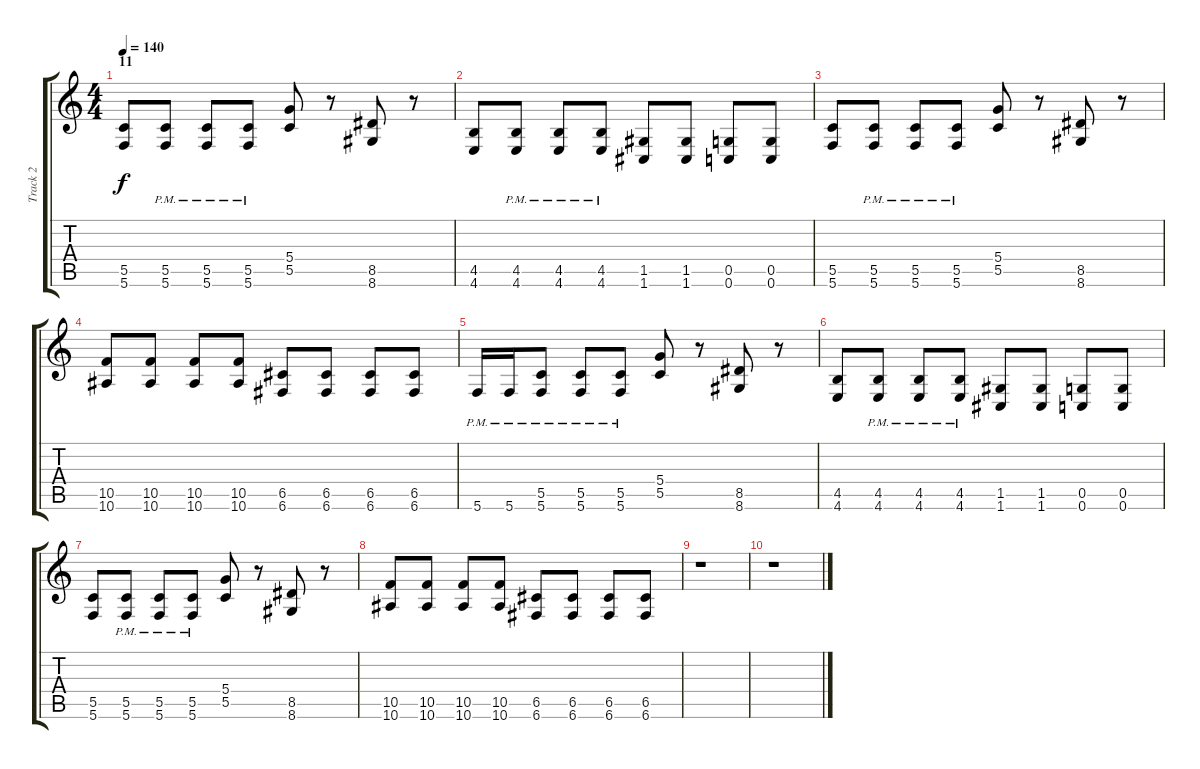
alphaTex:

\track ("Track 2" "Track 2") {instrument distortionguitar}
\staff {score tabs}
\tuning (E4 B3 G3 D3 G2 C2) {hide}
\ts (4 4)
\section ("" "11")
\tempo 140
\clef g2
\ks c
(5.5 5.6).8{dy f} (5.5{pm} 5.6{pm}).8 (5.5{pm} 5.6{pm}).8 (5.5{pm} 5.6{pm}).8 (5.4 5.5).8 r.8 (8.5 8.6).8 r.8 |
(4.5 4.6).8 (4.5{pm} 4.6{pm}).8 (4.5{pm} 4.6).8 (4.5{pm} 4.6{pm}).8 (1.5 1.6).8 (1.5 1.6).8 (0.5 0.6).8 (0.5 0.6).8 |
(5.5 5.6).8 (5.5{pm} 5.6{pm}).8 (5.5{pm} 5.6{pm}).8 (5.5{pm} 5.6{pm}).8 (5.4 5.5).8 r.8 (8.5 8.6).8 r.8 |
(10.5 10.6).8 (10.5 10.6).8 (10.5 10.6).8 (10.5 10.6).8 (6.5 6.6).8 (6.5 6.6).8 (6.5 6.6).8 (6.5 6.6).8 |
5.6{pm}.16 5.6{pm}.16 (5.5{pm} 5.6{pm}).8 (5.5{pm} 5.6{pm}).8 (5.5{pm} 5.6{pm}).8 (5.4 5.5).8 r.8 (8.5 8.6).8 r.8 |
(4.5 4.6).8 (4.5{pm} 4.6{pm}).8 (4.5{pm} 4.6).8 (4.5{pm} 4.6{pm}).8 (1.5 1.6).8 (1.5 1.6).8 (0.5 0.6).8 (0.5 0.6).8 |
(5.5 5.6).8 (5.5{pm} 5.6{pm}).8 (5.5{pm} 5.6{pm}).8 (5.5{pm} 5.6{pm}).8 (5.4 5.5).8 r.8 (8.5 8.6).8 r.8 |
(10.5 10.6).8 (10.5 10.6).8 (10.5 10.6).8 (10.5 10.6).8 (6.5 6.6).8 (6.5 6.6).8 (6.5 6.6).8 (6.5 6.6).8 |
r.1 |
r.1
